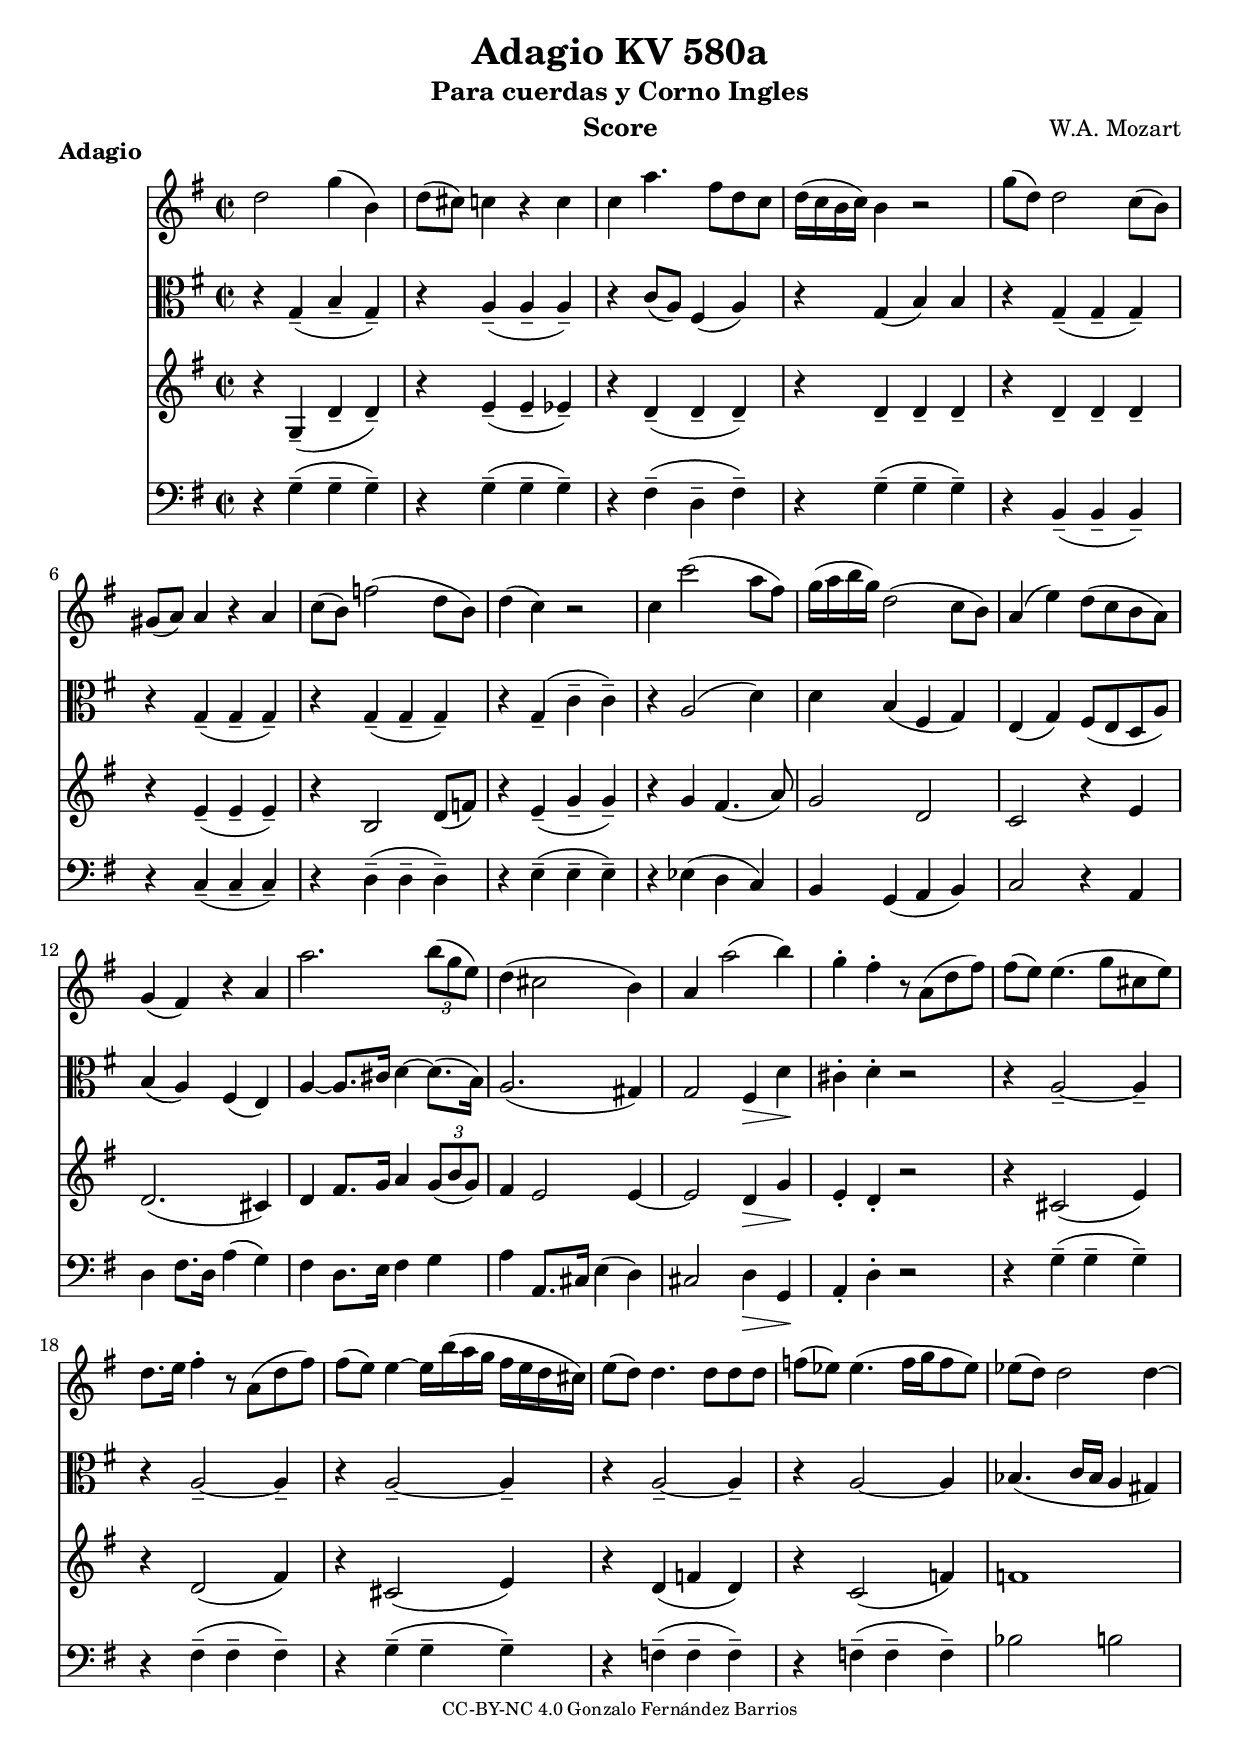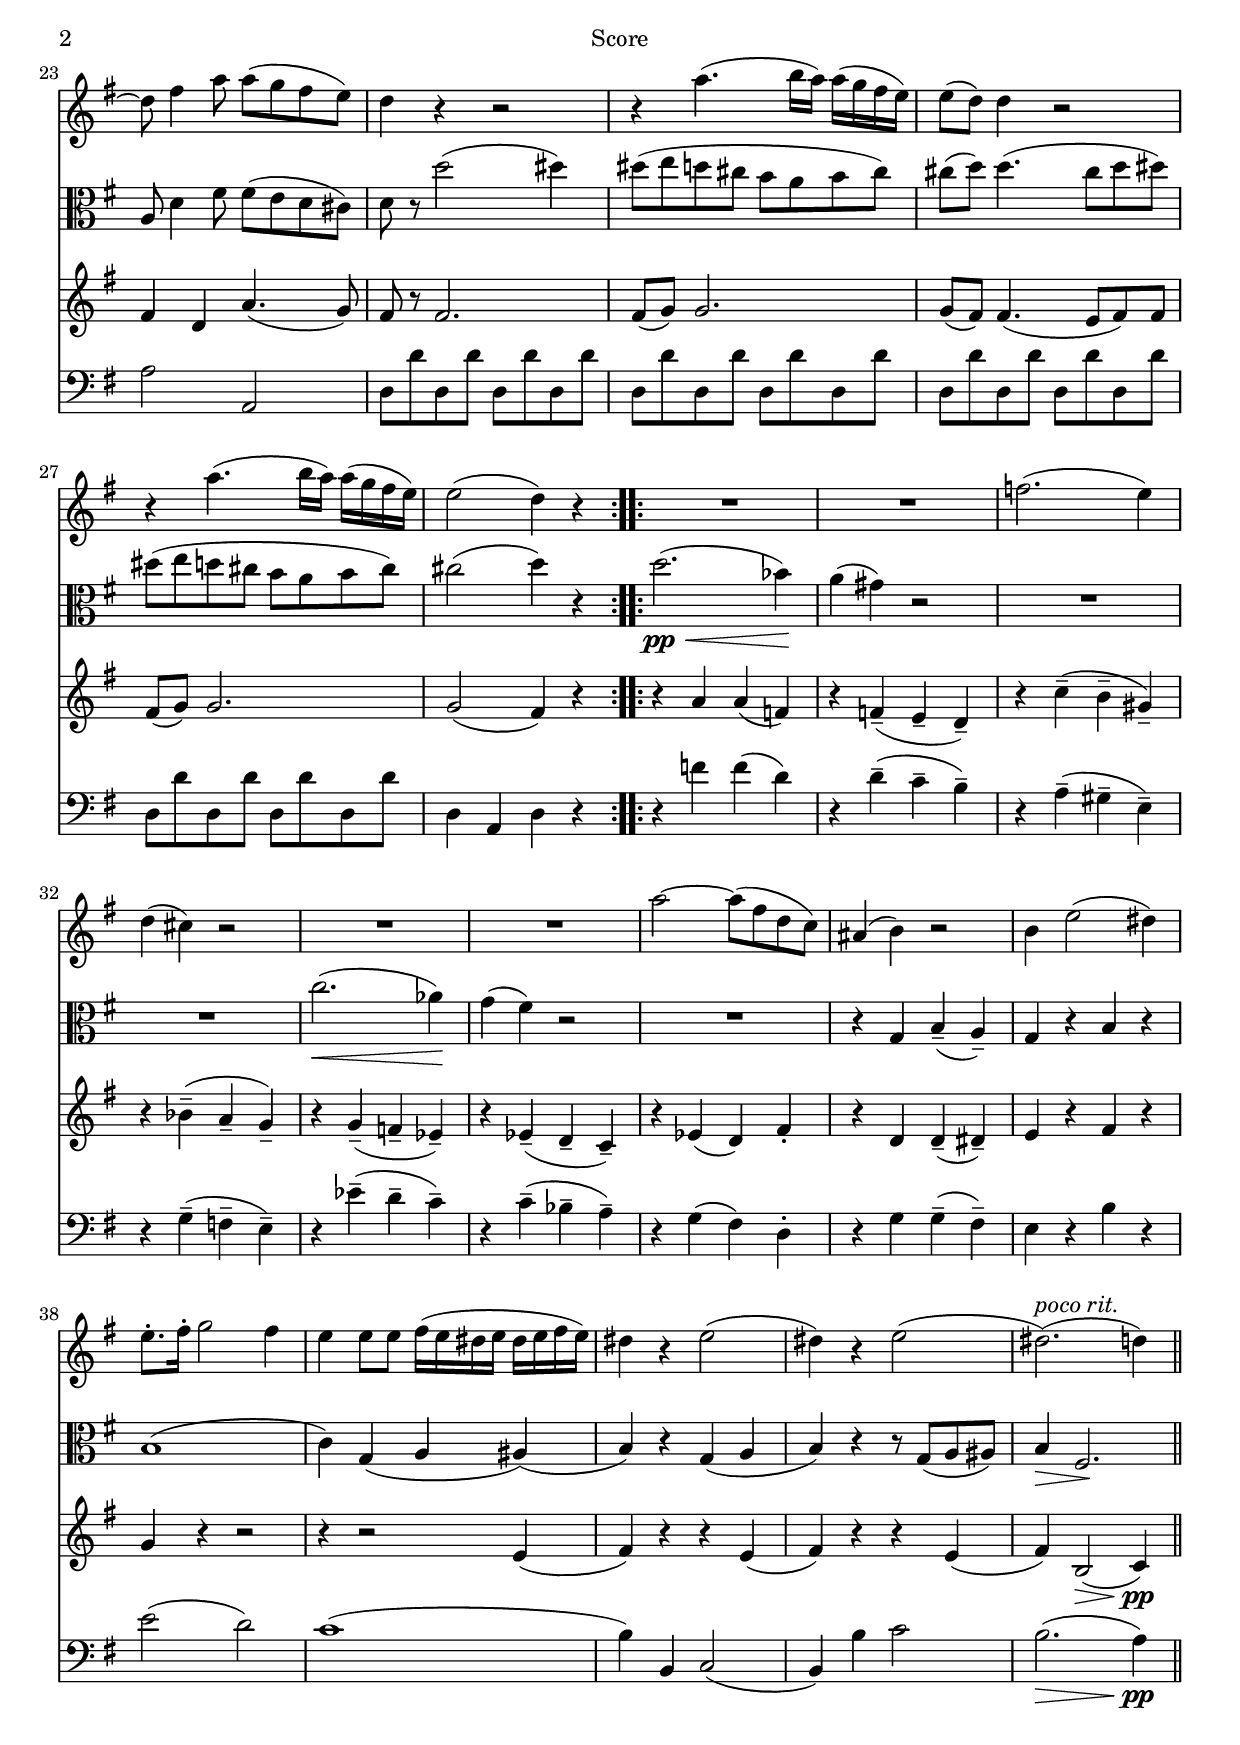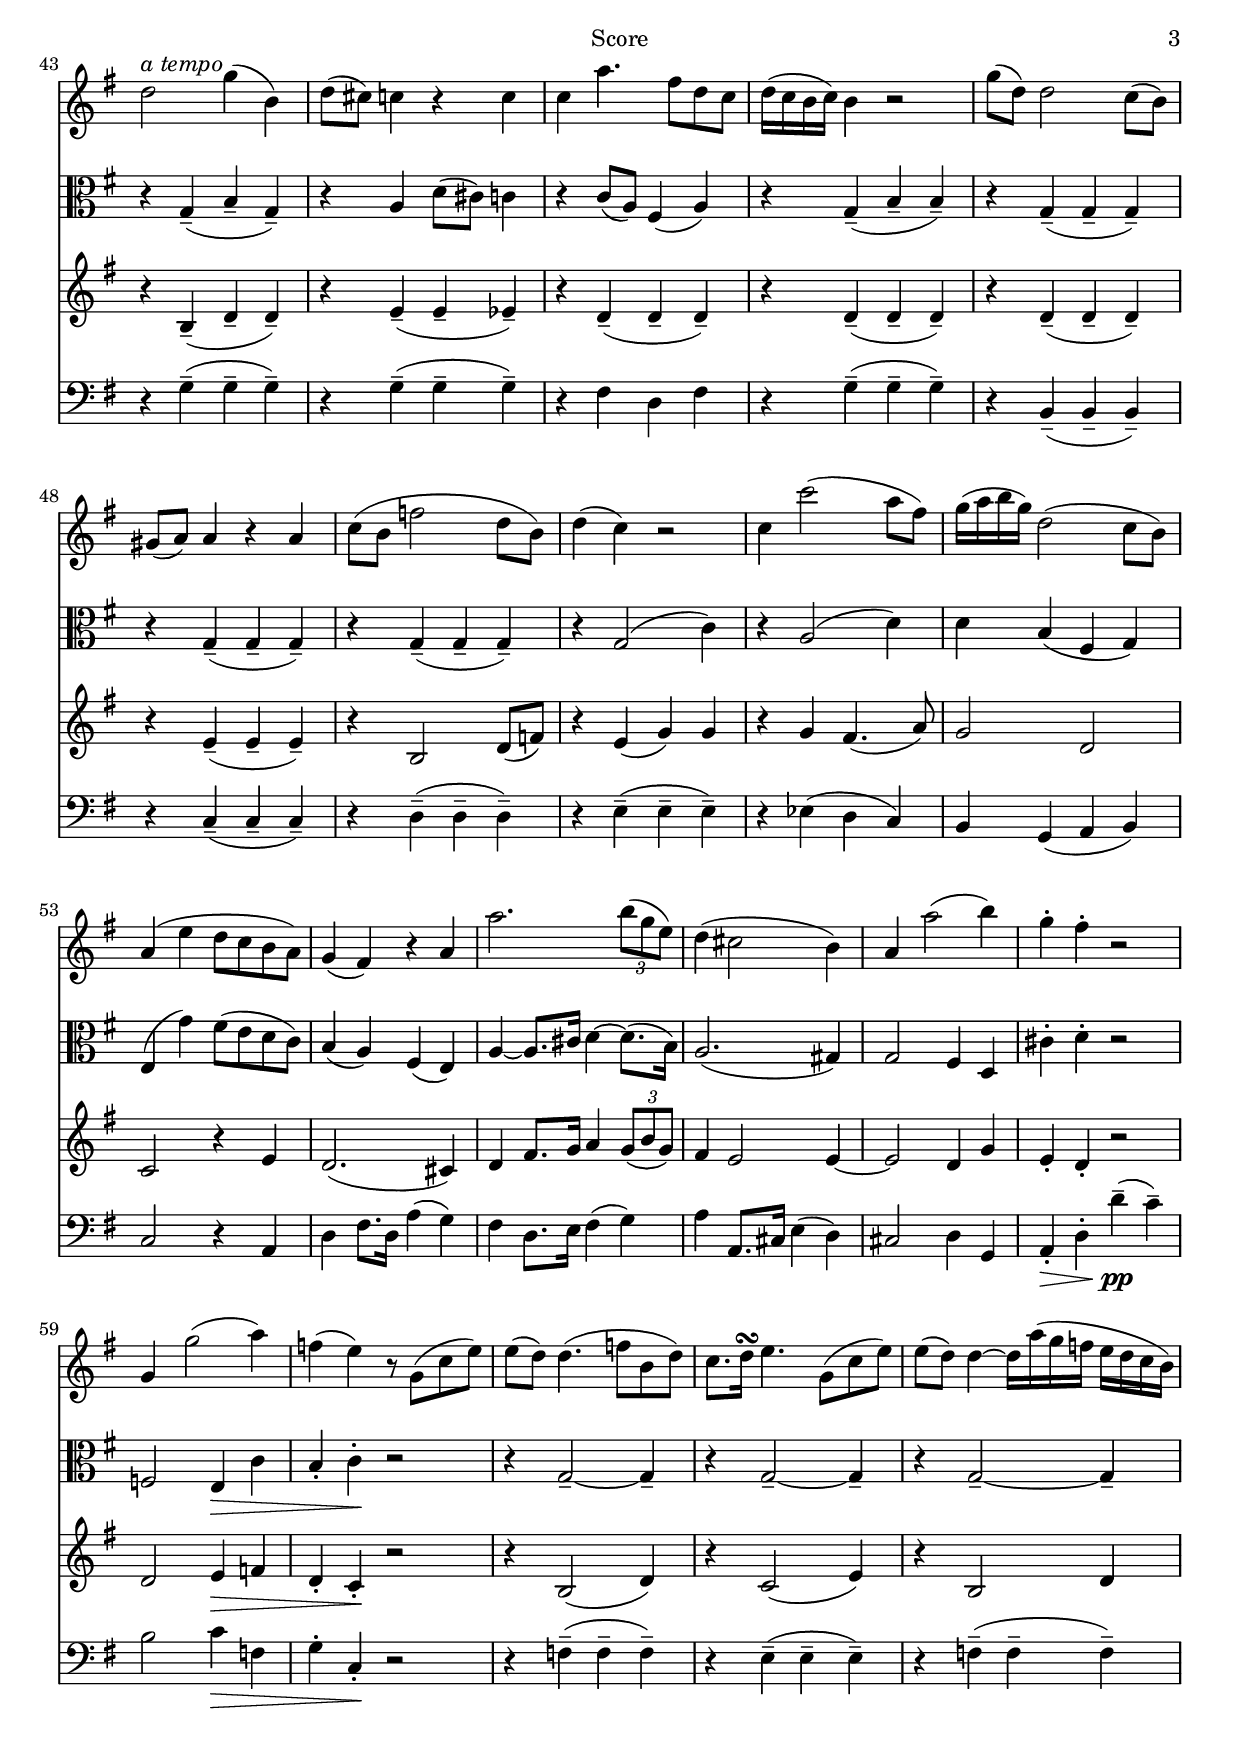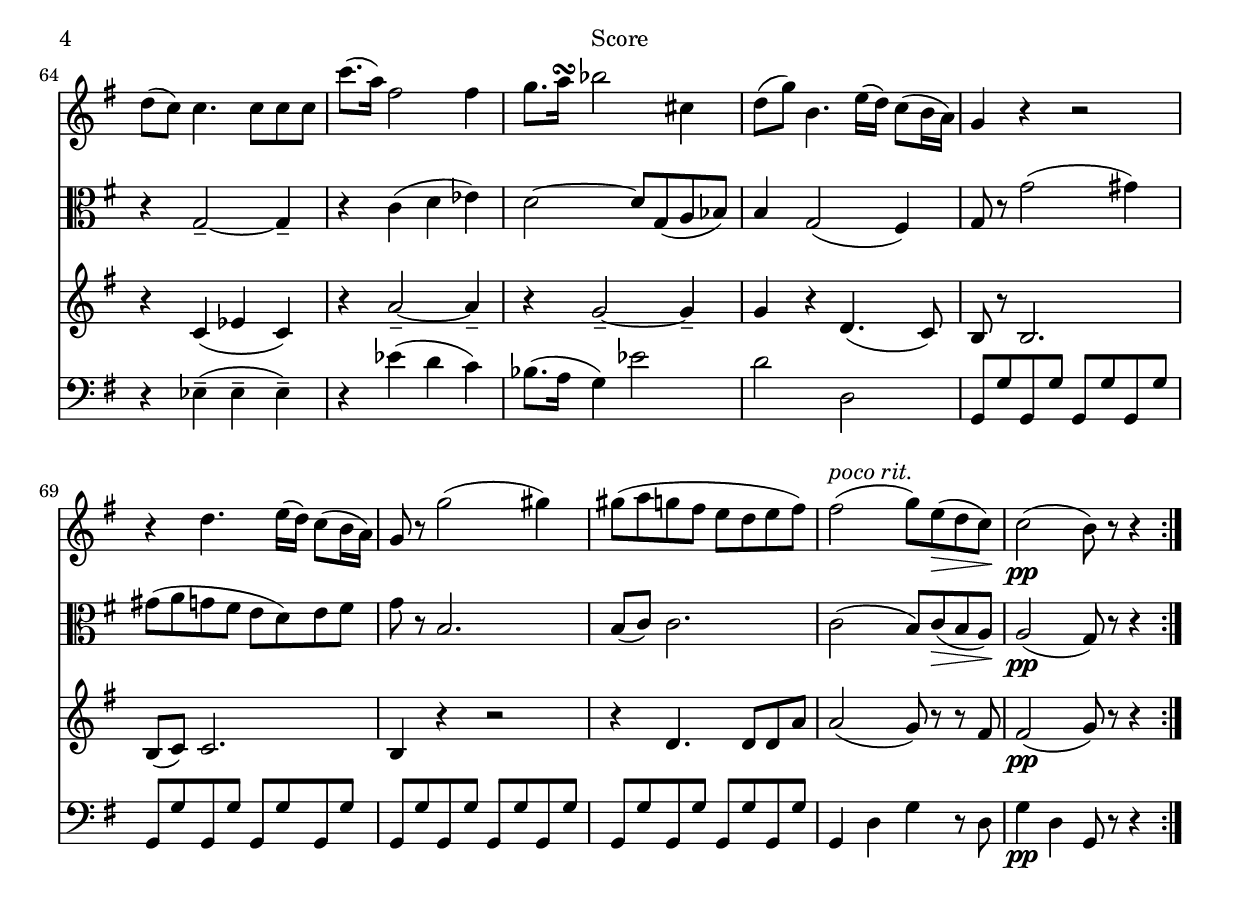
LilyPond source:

\version "2.24.1"
ottUp = {}
ottDown = {}
ottDDown = {}
ottZ = {}

\version "2.24.1" % -*- coding: utf-8 -*-

%% additional definitions required by the score:
\language "english"


\header {
    title =  "Adagio KV 580a"
    subtitle =  "Para cuerdas y Corno Ingles"
    composer =  "W.A. Mozart"
    encodingsoftware =  "Audiveris 5.3-alpha"
    encodingdate =  "2023-03-16"
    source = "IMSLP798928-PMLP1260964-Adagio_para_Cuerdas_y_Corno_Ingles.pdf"
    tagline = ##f
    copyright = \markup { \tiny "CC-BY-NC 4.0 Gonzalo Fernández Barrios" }
}

\layout {
    \context { \Score
        skipBars = ##t
        }
    }

Markings = { \time 2/2 s1*41 s1-\markup { \italic "poco rit." } \bar "||" 
            s1-\markup { \italic "a tempo" }
            s1*28 s1-\markup { \italic "poco rit." }
}
Oboe =  \relative d'' {
    \repeat volta 2 {
        \time 2/2 \key g \major | % 1
        d2 g4 ( b,4 ) | % 2
        d8 ( cs8 ) c4 r4 c4 | % 3
        c4 a'4. fs8 d8 c8 | % 4
        d16 ( c16 b16 c16 ) b4 r2 | % 5
        g'8 ( d8 ) d2 c8 ( b8 ) | % 6
        gs8 ( a8 ) a4 r4 a4 | % 7
        c8 ( b8 ) f'2 ( d8 b8 ) | % 8
        d4 ( c4 ) r2 | % 9
        c4 c'2 ( a8 fs8 ) | \barNumberCheck #10
        g16 ( a16 b16 g16 ) d2 ( c8 b8 ) | % 11
        a4 ( e'4 ) d8 ( c8 b8 a8 ) | % 12
        g4 ( fs4 ) r4 a4 | % 13
        a'2. \times 2/3 { b8 ( g8 e8 ) } | % 14
        d4 ( cs2 b4 ) | % 15
        a4 a'2 ( b4 ) | % 16
        g4 -. fs4 -. r8 a,8 ( d8 fs8 ) | % 17
        fs8 ( e8 ) e4. ( g8 cs,8 e8 ) | % 18
        d8. e16 fs4 -. r8 a,8 ( d8 fs8 ) | % 19
        fs8 ( e8 ) e4 ~ e16 b'16 ( a16 g16 fs16[ e16 d16 cs16] ) | \barNumberCheck #20
        e8 ( d8 ) d4. d8 d8 d8 | % 21
        f8 ( ef8 ) ef4. ( f16 g16 f8 ef8 ) | % 22
        ef8 ( d8 ) d2 d4 ~ | % 23
        d8 fs4 a8 a8 ( g8 fs8 e8 ) | % 24
        d4 r4 r2 | % 25
        r4 a'4. ( b16 a16 ) a16[ ( g16 fs16 e16 )] | % 26
        e8 ( d8 ) d4 r2 | % 27
        r4 a'4. ( b16 a16 ) a16[ ( g16 fs16 e16 )] | % 28
        e2 ( d4 ) r4 }
    | % 29
    \repeat volta 2 {
        R1*2 | % 31
        f2. ( e4 ) | % 32
        d4 ( cs4 ) r2 | % 33
        R1*2 | % 35
        a'2 ~ a8 ( fs8 d8 c8 ) | % 36
        as4 ( b4 ) r2 | % 37
        b4 e2 ( ds4 ) | % 38
        e8. -. fs16 -. g2 fs4 | % 39
        e4 e8 e8 fs16 ([ e16 ds16 e16] ds16 e16 fs16 e16 ) |
        \barNumberCheck #40
        ds4 r4 e2 ( | % 41
        ds4 ) r4 e2 ( | % 42
        ds2. ) ( d4 ) \bar "||"
        d2 g4 ( b,4 ) | % 44
        d8 ( cs8 ) c4 r4 c4 | % 45
        c4 a'4. fs8 d8 c8 | % 46
        d16 ( c16 b16 c16 ) b4 r2 | % 47
        g'8 ( d8 ) d2 c8 ( b8 ) | % 48
        gs8 ( a8 ) a4 r4 a4 | % 49
        c8 ( b8 f'2 d8 b8 ) | \barNumberCheck #50
        d4 ( c4 ) r2 | % 51
        c4 c'2 ( a8 fs8 ) | % 52
        g16 ( a16 b16 g16 ) d2 ( c8 b8 ) | % 53
        a4 ( e'4 d8 c8 b8 a8 ) | % 54
        g4 ( fs4 ) r4 a4 | % 55
        a'2. \times 2/3 { b8 ( g8 e8 ) } | % 56
        d4 ( cs2 b4 ) | % 57
        a4 a'2 ( b4 ) | % 58
        g4 -. fs4 -. r2 | % 59
        g,4 g'2 ( a4 ) | \barNumberCheck #60
        f4 ( e4 ) r8 g,8 ( c8 e8 ) | % 61
        e8 ( d8 ) d4. ( f8 b,8 d8 ) | % 62
        c8. d16 \turn e4. g,8 ( c8 e8 ) | % 63
        e8 ( d8 ) d4 ~ d16 a'16 ( g16 f16 e16[ d16 c16 b16] ) | % 64
        d8 ( c8 ) c4. c8 c8 c8 | % 65
        c'8. ( a16 ) fs2 fs4 | % 66
        g8. a16 \turn bf2 cs,4 | % 67
        d8 ( g8 ) b,4. e16 ( d16 ) c8[ ( b16 a16 )] | % 68
        g4 r4 r2 | % 69
        r4 d'4. e16 [( d16 )] c8 ( b16 a16 ) | \barNumberCheck #70
        g8 r8 g'2 ( gs4 ) | % 71
        gs8 ( a8 g8 fs8 e8 d8 e8 fs8 ) | % 72
        fs2 ( g8 ) e8 ( -\> d8 c8 ) -\! | % 73
        c2 ( -\pp b8 ) r8 r4 \fine
        }
    }

Violin =  \relative c' {
    \repeat volta 2 {
        \key c \major \time 2/2 | % 1
        r4 c4 ( -- e4 -- c4 ) -- | % 2
        r4 d4 ( -- d4 -- d4 ) -- | % 3
        r4 \ottDown f8 ( d8 ) b4 ( d4 ) \ottZ | % 4
        r4 c4 ( e4 ) e4 | % 5
        r4 c4 ( -- c4 -- c4 ) -- | % 6
        r4 c4 ( -- c4 -- c4 ) -- | % 7
        r4 c4 ( -- c4 -- c4 ) -- | % 8
        r4 c4 ( -- f4 -- f4 ) -- | % 9
        r4 \ottDown d2 ( g4 ) | \barNumberCheck #10
        g4 e4 ( b4 c4 ) | % 11
        a4 ( c4 ) b8 ( a8 g8 d'8 ) | % 12
        e4 ( d4 ) b4 ( a4 ) | % 13
        d4 ~ d8. fs16 g4 ~ g8. ( e16 ) | % 14
        d2. ( cs4 ) | % 15
        c2 b4 -\> g'4 -\! | % 16
        fs4 -. g4 -. \ottZ r2 | % 17
        r4 d2 ~ -- d4 -- | % 18
        r4 d2 ~ -- d4 -- | % 19
        r4 d2 ~ -- d4 -- | \barNumberCheck #20
        r4 d2 ~ -- d4 -- | % 21
        r4 d2 ~ d4 | % 22
        ef4. ( f16 ef16 d4 cs4 ) | % 23
        d8 g4 b8 b8 ( a8 g8 fs8 ) | % 24
        g8 r8 g'2 ( gs4 ) | % 25
        gs8 ( a8 g8 fs8 e8 d8 e8 fs8 ) | % 26
        fs8 ( g8 ) g4. ( fs8 g8 gs8 ) | % 27
        gs8 ( a8 g8 fs8 e8 d8 e8 fs8 ) | % 28
        fs2 ( g4 ) r4 }
    | % 29
    \repeat volta 2 {
        g2. ( -\pp -\< ef4 ) -\! | \barNumberCheck #30
        d4 ( cs4 ) r2 | % 31
        R1*2 | % 33
        f2. ( -\< df4 ) -\! | % 34
        c4 ( b4 ) r2 | % 35
        R1 | % 36
        r4 c,4 e4 ( -- d4 ) -- | % 37
        c4 r4 e4 r4 | % 38
        e1 ( | % 39
        f4 ) c4 ( d4 ds4 ) ( | \barNumberCheck #40
        e4 ) r4 c4 ( d4 | % 41
        e4 ) r4 r8 \ottDown c8 ( d8 ds8 ) | % 42
        e4-\> b2.-\!  \bar "||"
        r4 c4 ( -- e4 -- c4 ) -- | % 44
        r4 d4 g8 ( fs8 ) f4 | % 45
        r4 f8 ( d8 ) b4 ( d4 ) | % 46
        r4 c4 ( -- e4 -- e4 ) -- | % 47
        r4 c4 ( -- c4 -- c4 ) -- | % 48
        r4 c4 ( -- c4 -- c4 ) -- | % 49
        r4 c4 ( -- c4 -- c4 ) -- | \barNumberCheck #50
        r4 c2 ( f4 ) | % 51
        r4 d2 ( g4 ) | % 52
        g4 e4 ( b4 c4 ) | % 53
        a4 ( c'4 ) b8 ( a8 g8 f8 ) | % 54
        e4 ( d4 ) b4 ( a4 ) | % 55
        d4 ~ d8. fs16 g4 ~ g8. ( e16 ) | % 56
        d2. ( cs4 ) | % 57
        c2 b4 g4 | % 58
        fs'4 -. g4 -. r2 | % 59
        bf,2 a4 -\> f'4 | \barNumberCheck #60
        e4 -. f4 -. -\! r2 | % 61
        r4 c2 ~ -- c4 -- | % 62
        r4 c2 ~ -- c4 -- | % 63
        r4 c2 ~ -- c4 -- | % 64
        r4 c2 ~ -- c4 -- | % 65
        r4 f4 ( g4 af4 ) | % 66
        g2 ~ g8 c,8 ( d8 ef8 ) | % 67
        e4 c2 ( b4 ) | % 68
        c8 \ottZ r8 c'2 ( cs4 ) | % 69
        cs8 ( d8 c8 b8 a8 g8 ) a8 b8 | \barNumberCheck #70
        c8 r8 e,2. | % 71
        e8 ( f8 ) f2. | % 72
        f2 ( e8 ) f8 ( -\> e8 d8 ) -\! | % 73
        d2 ( -\pp c8 ) r8 r4 \fine
        }
    }

Viola =  \relative c {
    \repeat volta 2 {
        \key c \major \time 2/2 | % 1
        r4 c4 ( -- g'4 -- g4 ) -- | % 2
        r4 a4 ( -- a4 -- af4 ) -- | % 3
        r4 g4 ( -- g4 -- g4 ) -- | % 4
        r4 g4 -- g4 -- g4 -- | % 5
        r4 g4 -- g4 -- g4 -- | % 6
        r4 a4 ( -- a4 -- a4 ) -- | % 7
        r4 e2 g8 ( bf8 ) | % 8
        r4 a4 ( -- c4 -- c4 ) -- | % 9
        r4 c4 b4. ( d8 ) | \barNumberCheck #10
        c2 g2 | % 11
        f2 r4 a4 | % 12
        g2. ( fs4 ) | % 13
        g4 b8. c16 d4 \times 2/3 {
            c8 ( e8 c8 ) }
        | % 14
        b4 a2 a4 ~ | % 15
        a2 g4-\> c4-\!  | % 16
        a4 -. g4 -. r2 | % 17
        r4 fs2 ( a4 ) | % 18
        r4 g2 ( b4 ) | % 19
        r4 fs2 ( a4 ) | \barNumberCheck #20
        r4 g4 ( bf4 g4 ) | % 21
        r4 f2 ( bf4 ) | % 22
        bf1 | % 23
        b4 g4 d'4. ( c8 ) | % 24
        b8 r8 b2. | % 25
        b8 ( c8 ) c2. | % 26
        c8 ( b8 ) b4. ( a8 b8 ) b8 | % 27
        b8 ( c8 ) c2. | % 28
        c2 ( b4 ) r4 }
    | % 29
    \repeat volta 2 {
        r4 d4 d4 ( bf4 ) | \barNumberCheck #30
        r4 bf4 ( -- a4 -- g4 ) -- | % 31
        r4 f'4 ( -- e4 -- cs4 ) -- | % 32
        r4 ef4 ( -- d4 -- c4 ) -- | % 33
        r4 c4 ( -- bf4 -- af4 ) -- | % 34
        r4 af4 ( -- g4 -- f4 ) -- | % 35
        r4 af4 ( g4 ) b4 -. | % 36
        r4 g4 g4 ( -- gs4 ) -- | % 37
        a4 r4 b4 r4 | % 38
        c4 r4 r2 | % 39
        r4 r2 a4 ( | \barNumberCheck #40
        b4 ) r4 r4 a4 ( | % 41
        b4 ) r4 r4 a4 ( | % 42
        b4 ) e,2 ( -\> f4 ) -\pp -\pp -\! \bar "||"
        r4 e4 ( -- g4 -- g4 ) -- | % 44
        r4 a4 ( -- a4 -- af4 ) -- | % 45
        r4 g4 ( -- g4 -- g4 ) -- | % 46
        r4 g4 ( -- g4 -- g4 ) -- | % 47
        r4 g4 ( -- g4 -- g4 ) -- | % 48
        r4 a4 ( -- a4 -- a4 ) -- | % 49
        r4 e2 g8 ( bf8 ) | \barNumberCheck #50
        r4 a4 ( c4 ) c4 | % 51
        r4 c4 b4. ( d8 ) | % 52
        c2 g2 | % 53
        f2 r4 a4 | % 54
        g2. ( fs4 ) | % 55
        g4 b8. c16 d4 \times 2/3 {
            c8 ( e8 c8 ) }
        | % 56
        b4 a2 a4 ~ | % 57
        a2 g4 c4 | % 58
        a4 -. g4 -. r2 | % 59
        g2 a4 -\> bf4 | \barNumberCheck #60
        g4 -. f4 -. -\! r2 | % 61
        r4 e2 ( g4 ) | % 62
        r4 f2 ( a4 ) | % 63
        r4 e2 g4 | % 64
        r4 f4 ( af4 f4 ) | % 65
        r4 d'2 ~ -- d4 -- | % 66
        r4 c2 ~ -- c4 -- | % 67
        c4 r4 g4. ( f8 ) | % 68
        e8 r8 e2. | % 69
        e8 ( f8 ) f2. | \barNumberCheck #70
        e4 r4 r2 | % 71
        r4 g4. g8 g8 d'8 | % 72
        d2 ( c8 ) r8 r8 b8 | % 73
        b2 ( -\pp c8 ) r8 r4 \fine
        }
    }

Cello =  \relative c {
    \repeat volta 2 {
        \key c \major \time 2/2 | % 1
        r4 c4 ( -- c4 -- c4 ) -- | % 2
        r4 c4 ( -- c4 -- c4 ) -- | % 3
        r4 b4 ( -- g4 -- b4 ) -- | % 4
        r4 c4 ( -- c4 -- c4 ) -- | % 5
        r4 e,4 ( -- e4 -- e4 ) -- | % 6
        r4 f4 ( -- f4 -- f4 ) -- | % 7
        r4 g4 ( -- g4 -- g4 ) -- | % 8
        r4 a4 ( -- a4 -- a4 ) -- | % 9
        r4 af4 ( g4 f4 ) | \barNumberCheck #10
        e4 c4 ( d4 e4 ) | % 11
        f2 r4 d4 | % 12
        g4 b8. g16 d'4 ( c4 ) | % 13
        b4 g8. a16 b4 c4 | % 14
        d4 d,8. fs16 a4 ( g4 ) | % 15
        fs2 g4-\> c,4-\!  | % 16
        d4 -. g4 -. r2 | % 17
        r4 c4 ( -- c4 -- c4 ) -- | % 18
        r4 b4 ( -- b4 -- b4 ) -- | % 19
        r4 c4 ( -- c4 -- c4 ) -- | \barNumberCheck #20
        r4 bf4 ( -- bf4 -- bf4 ) -- | % 21
        r4 bf4 ( -- bf4 -- bf4 ) -- | % 22
        ef2 e2 | % 23
        d2 d,2 | % 24
        g8 g'8 g,8 g'8 g,8 g'8 g,8 g'8 | % 25
        g,8 g'8 g,8 g'8 g,8 g'8 g,8 g'8 | % 26
        g,8 g'8 g,8 g'8 g,8 g'8 g,8 g'8 | % 27
        g,8 g'8 g,8 g'8 g,8 g'8 g,8 g'8 | % 28
        g,4 d4 g4 r4 }
    | % 29
    \repeat volta 2 {
        r4 bf'4 bf4 ( g4 ) | \barNumberCheck #30
        r4 g4 ( -- f4 -- e4 ) -- | % 31
        r4 d4 ( -- cs4 -- a4 ) -- | % 32
        r4 c4 ( -- bf4 -- a4 ) -- | % 33
        r4 af'4 ( -- g4 -- f4 ) -- | % 34
        r4 f4 ( -- ef4 -- d4 ) -- | % 35
        r4 c4 ( b4 ) g4 -. | % 36
        r4 c4 c4 ( -- b4 ) -- | % 37
        a4 r4 e'4 r4 | % 38
        a2 ( g2 ) | % 39
        f1 ( | \barNumberCheck #40
        e4 ) e,4 f2 ( | % 41
        e4 ) e'4 f2 | % 42
        e2. ( -\> d4 ) -\pp -\! \bar "||"
        r4 c4 ( -- c4 -- c4 ) -- | % 44
        r4 c4 ( -- c4 -- c4 ) -- | % 45
        r4 b4 g4 b4 | % 46
        r4 c4 ( -- c4 -- c4 ) -- | % 47
        r4 e,4 ( -- e4 -- e4 ) -- | % 48
        r4 f4 ( -- f4 -- f4 ) -- | % 49
        r4 g4 ( -- g4 -- g4 ) -- | \barNumberCheck #50
        r4 a4 ( -- a4 -- a4 ) -- | % 51
        r4 af4 ( g4 f4 ) | % 52
        e4 c4 ( d4 e4 ) | % 53
        f2 r4 d4 | % 54
        g4 b8. g16 d'4 ( c4 ) | % 55
        b4 g8. a16 b4 ( c4 ) | % 56
        d4 d,8. fs16 a4 ( g4 ) | % 57
        fs2 g4 c,4 | % 58
        d4 -. -\> g4 -. g'4 ( -- -\pp f4 ) -- | % 59
        e2 f4 -\> bf,4 | \barNumberCheck #60
        c4 -. f,4 -. -\! r2 | % 61
        r4 bf4 ( -- bf4 -- bf4 ) -- | % 62
        r4 a4 ( -- a4 -- a4 ) -- | % 63
        r4 bf4 ( -- bf4 -- bf4 ) -- | % 64
        r4 af4 ( -- af4 -- af4 ) -- | % 65
        r4 af'4 ( g4 f4 ) | % 66
        ef8. ( d16 c4 ) af'2 | % 67
        g2 g,2 | % 68
        c,8 c'8 c,8 c'8 c,8 c'8 c,8 c'8 | % 69
        c,8 c'8 c,8 c'8 c,8 c'8 c,8 c'8 | \barNumberCheck #70
        c,8 c'8 c,8 c'8 c,8 c'8 c,8 c'8 | % 71
        c,8 c'8 c,8 c'8 c,8 c'8 c,8 c'8 | % 72
        c,4 g'4 c4 r8 g8 | % 73
        c4 -\pp g4 c,8 r8 r4 \fine
        }
    }


\header { instrument = "Score" }
\paper {
    % page-count = #4
}
\score {
    \header { piece = \markup{ \bold {Adagio} } }
    <<
        \new Dynamics { \Markings }
        \new Staff { \Oboe }
        \new Staff { \clef "alto" \transpose c g, \Violin }
        \new Staff { \clef "treble" \transpose c g \Viola }
        \new Staff { \clef bass \transpose c g \Cello }
    >>
    \layout {}
    \midi {\tempo 2 = 60 }
}

